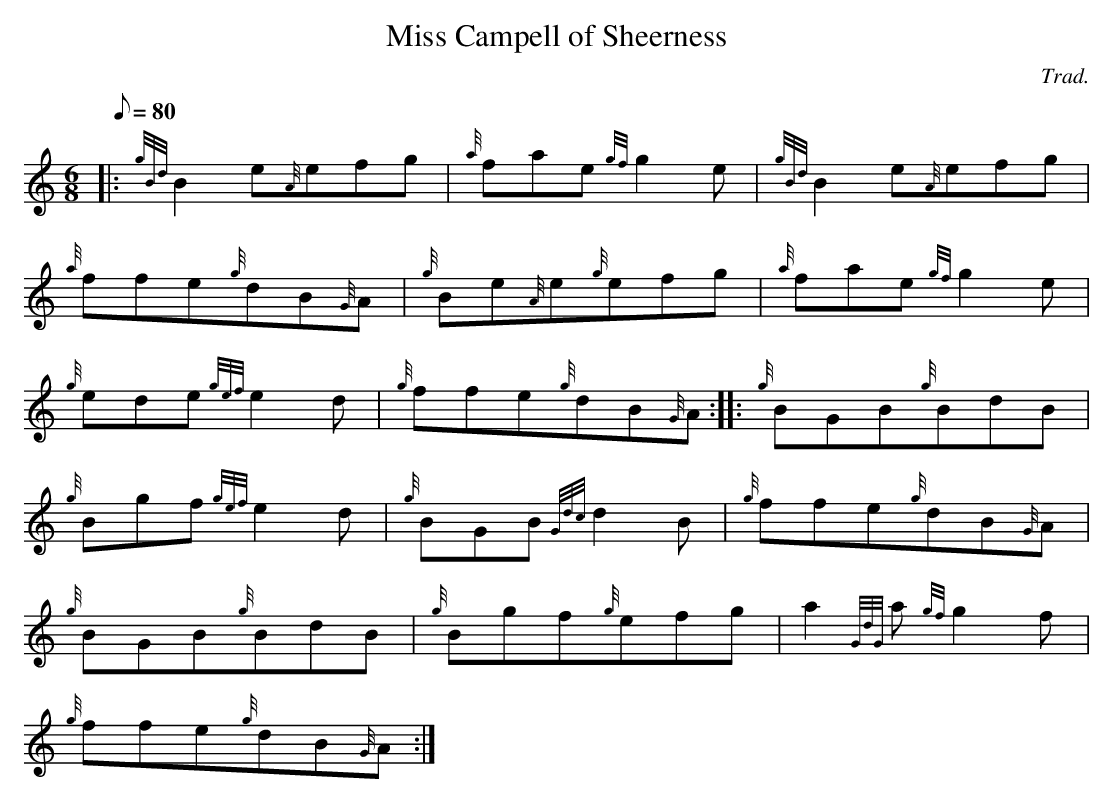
X:1
T:Miss Campell of Sheerness
M:6/8
L:1/8
Q:80
C:Trad.
K:HP
|: {gBd}B2e{A}efg | \
{a}fae{gf}g2e | \
{gBd}B2e{A}efg |
{a}ffe{g}dB{G}A | \
{g}Be{A}e{g}efg | \
{a}fae{gf}g2e |
{g}ede{gef}e2d | \
{g}ffe{g}dB{G}A :: \
{g}BGB{g}BdB |
{g}Bgf{gef}e2d | \
{g}BGB{Gdc}d2B | \
{g}ffe{g}dB{G}A |
{g}BGB{g}BdB | \
{g}Bgf{g}efg | \
a2{GdG}a{gf}g2f |
{g}ffe{g}dB{G}A :|
